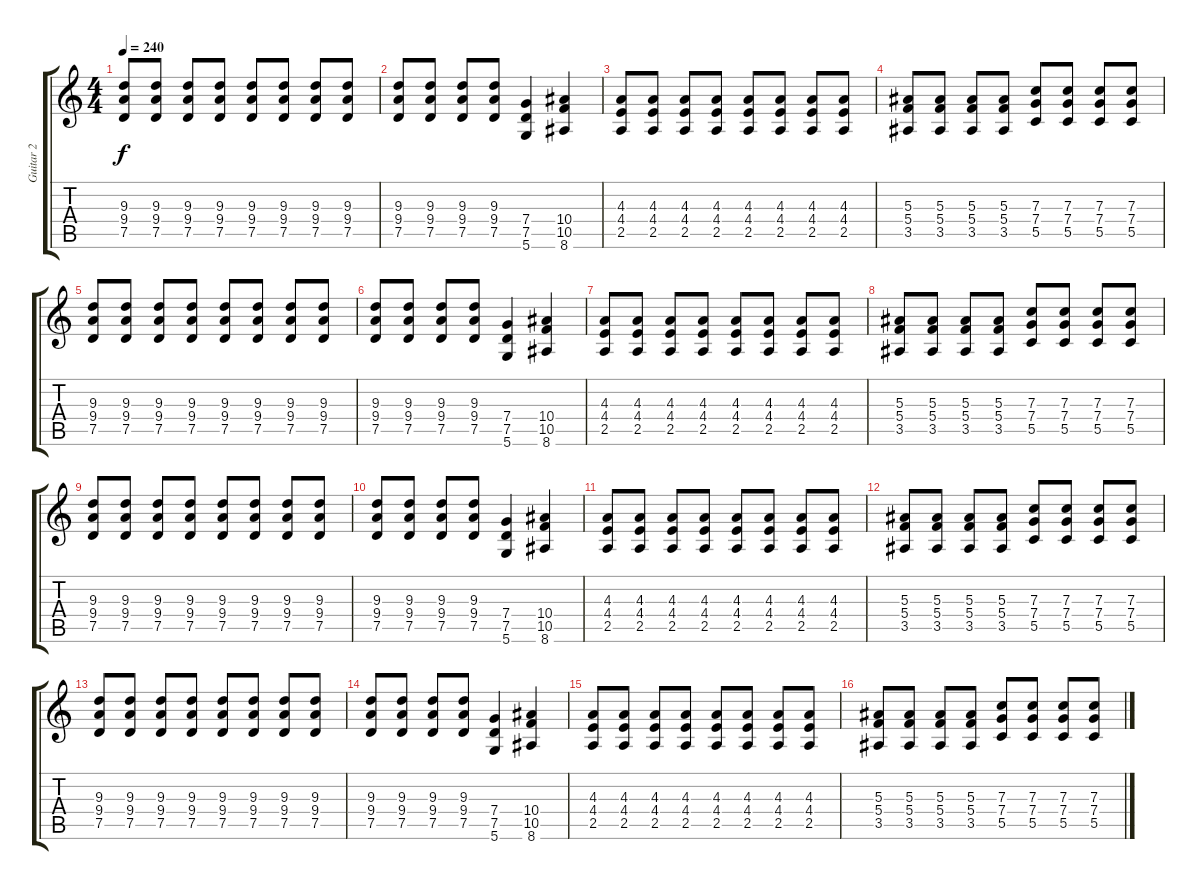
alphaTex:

\track ("Guitar 2" "Guitar 2") {instrument distortionguitar}
\staff {score tabs}
\tuning (D4 A3 F3 C3 G2 D2) {hide}
\ts (4 4)
\tempo 240
\clef g2
\ks c
(9.3 9.4 7.5).8{dy f} (9.3 9.4 7.5).8 (9.3 9.4 7.5).8 (9.3 9.4 7.5).8 (9.3 9.4 7.5).8 (9.3 9.4 7.5).8 (9.3 9.4 7.5).8 (9.3 9.4 7.5).8 |
(9.3 9.4 7.5).8 (9.3 9.4 7.5).8 (9.3 9.4 7.5).8 (9.3 9.4 7.5).8 (7.4 7.5 5.6).4 (10.4 10.5 8.6).4 |
(4.3 4.4 2.5).8 (4.3 4.4 2.5).8 (4.3 4.4 2.5).8 (4.3 4.4 2.5).8 (4.3 4.4 2.5).8 (4.3 4.4 2.5).8 (4.3 4.4 2.5).8 (4.3 4.4 2.5).8 |
(5.3 5.4 3.5).8 (5.3 5.4 3.5).8 (5.3 5.4 3.5).8 (5.3 5.4 3.5).8 (7.3 7.4 5.5).8 (7.3 7.4 5.5).8 (7.3 7.4 5.5).8 (7.3 7.4 5.5).8 |
(9.3 9.4 7.5).8 (9.3 9.4 7.5).8 (9.3 9.4 7.5).8 (9.3 9.4 7.5).8 (9.3 9.4 7.5).8 (9.3 9.4 7.5).8 (9.3 9.4 7.5).8 (9.3 9.4 7.5).8 |
(9.3 9.4 7.5).8 (9.3 9.4 7.5).8 (9.3 9.4 7.5).8 (9.3 9.4 7.5).8 (7.4 7.5 5.6).4 (10.4 10.5 8.6).4 |
(4.3 4.4 2.5).8 (4.3 4.4 2.5).8 (4.3 4.4 2.5).8 (4.3 4.4 2.5).8 (4.3 4.4 2.5).8 (4.3 4.4 2.5).8 (4.3 4.4 2.5).8 (4.3 4.4 2.5).8 |
(5.3 5.4 3.5).8 (5.3 5.4 3.5).8 (5.3 5.4 3.5).8 (5.3 5.4 3.5).8 (7.3 7.4 5.5).8 (7.3 7.4 5.5).8 (7.3 7.4 5.5).8 (7.3 7.4 5.5).8 |
(9.3 9.4 7.5).8 (9.3 9.4 7.5).8 (9.3 9.4 7.5).8 (9.3 9.4 7.5).8 (9.3 9.4 7.5).8 (9.3 9.4 7.5).8 (9.3 9.4 7.5).8 (9.3 9.4 7.5).8 |
(9.3 9.4 7.5).8 (9.3 9.4 7.5).8 (9.3 9.4 7.5).8 (9.3 9.4 7.5).8 (7.4 7.5 5.6).4 (10.4 10.5 8.6).4 |
(4.3 4.4 2.5).8 (4.3 4.4 2.5).8 (4.3 4.4 2.5).8 (4.3 4.4 2.5).8 (4.3 4.4 2.5).8 (4.3 4.4 2.5).8 (4.3 4.4 2.5).8 (4.3 4.4 2.5).8 |
(5.3 5.4 3.5).8 (5.3 5.4 3.5).8 (5.3 5.4 3.5).8 (5.3 5.4 3.5).8 (7.3 7.4 5.5).8 (7.3 7.4 5.5).8 (7.3 7.4 5.5).8 (7.3 7.4 5.5).8 |
(9.3 9.4 7.5).8 (9.3 9.4 7.5).8 (9.3 9.4 7.5).8 (9.3 9.4 7.5).8 (9.3 9.4 7.5).8 (9.3 9.4 7.5).8 (9.3 9.4 7.5).8 (9.3 9.4 7.5).8 |
(9.3 9.4 7.5).8 (9.3 9.4 7.5).8 (9.3 9.4 7.5).8 (9.3 9.4 7.5).8 (7.4 7.5 5.6).4 (10.4 10.5 8.6).4 |
(4.3 4.4 2.5).8 (4.3 4.4 2.5).8 (4.3 4.4 2.5).8 (4.3 4.4 2.5).8 (4.3 4.4 2.5).8 (4.3 4.4 2.5).8 (4.3 4.4 2.5).8 (4.3 4.4 2.5).8 |
(5.3 5.4 3.5).8 (5.3 5.4 3.5).8 (5.3 5.4 3.5).8 (5.3 5.4 3.5).8 (7.3 7.4 5.5).8 (7.3 7.4 5.5).8 (7.3 7.4 5.5).8 (7.3 7.4 5.5).8
